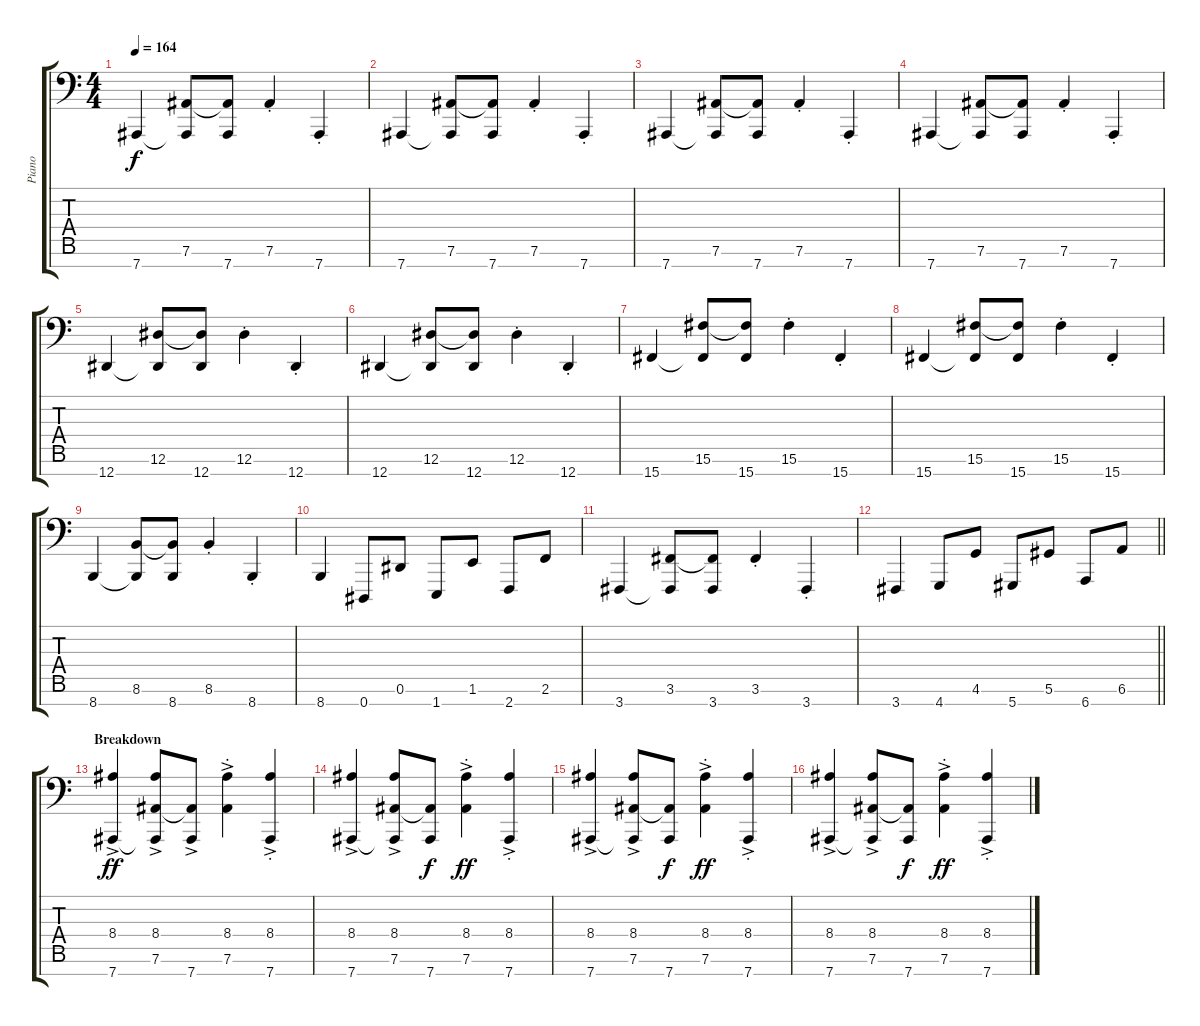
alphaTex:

\track ("Piano" "Piano") {instrument brightacousticpiano}
\staff {score tabs}
\tuning (E4 B3 G3 D3 A2 Eb2 Eb1) {hide}
\ts (4 4)
\section ("" "")
\tempo 164
\clef f4
\ks c
7.7.4{dy f} (7.6 7.7{t}).8 (7.6{t} 7.7).8 7.6{st}.4 7.7{st}.4 |
7.7.4 (7.6 7.7{t}).8 (7.6{t} 7.7).8 7.6{st}.4 7.7{st}.4 |
7.7.4 (7.6 7.7{t}).8 (7.6{t} 7.7).8 7.6{st}.4 7.7{st}.4 |
7.7.4 (7.6 7.7{t}).8 (7.6{t} 7.7).8 7.6{st}.4 7.7{st}.4 |
12.7.4 (12.6 12.7{t}).8 (12.6{t} 12.7).8 12.6{st}.4 12.7{st}.4 |
12.7.4 (12.6 12.7{t}).8 (12.6{t} 12.7).8 12.6{st}.4 12.7{st}.4 |
15.7.4 (15.6 15.7{t}).8 (15.6{t} 15.7).8 15.6{st}.4 15.7{st}.4 |
15.7.4 (15.6 15.7{t}).8 (15.6{t} 15.7).8 15.6{st}.4 15.7{st}.4 |
8.7.4 (8.6 8.7{t}).8 (8.6{t} 8.7).8 8.6{st}.4 8.7{st}.4 |
8.7.4 0.7.8 0.6.8 1.7.8 1.6.8 2.7.8 2.6.8 |
3.7.4 (3.6 3.7{t}).8 (3.6{t} 3.7).8 3.6{st}.4 3.7{st}.4 |
\barLineRight lightlight
3.7.4 4.7.8 4.6.8 5.7.8 5.6.8 6.7.8 6.6.8 |
\section ("" "Breakdown")
(8.4{ac} 7.7{ac}).4{dy ff} (8.4{ac} 7.6 7.7{t}).8 (7.6{t} 7.7{ac}).8 (8.4{ac} 7.6{st}).4 (8.4{ac} 7.7{ac st}).4 |
(8.4{ac} 7.7).4 (8.4{ac} 7.6 7.7{t}).8 (7.6{t} 7.7).8{dy f} (8.4{ac} 7.6{st}).4{dy ff} (8.4{ac} 7.7{st}).4 |
(8.4{ac} 7.7).4 (8.4{ac} 7.6 7.7{t}).8 (7.6{t} 7.7).8{dy f} (8.4{ac} 7.6{st}).4{dy ff} (8.4{ac} 7.7{st}).4 |
(8.4{ac} 7.7).4 (8.4{ac} 7.6 7.7{t}).8 (7.6{t} 7.7).8{dy f} (8.4{ac} 7.6{st}).4{dy ff} (8.4{ac} 7.7{st}).4
